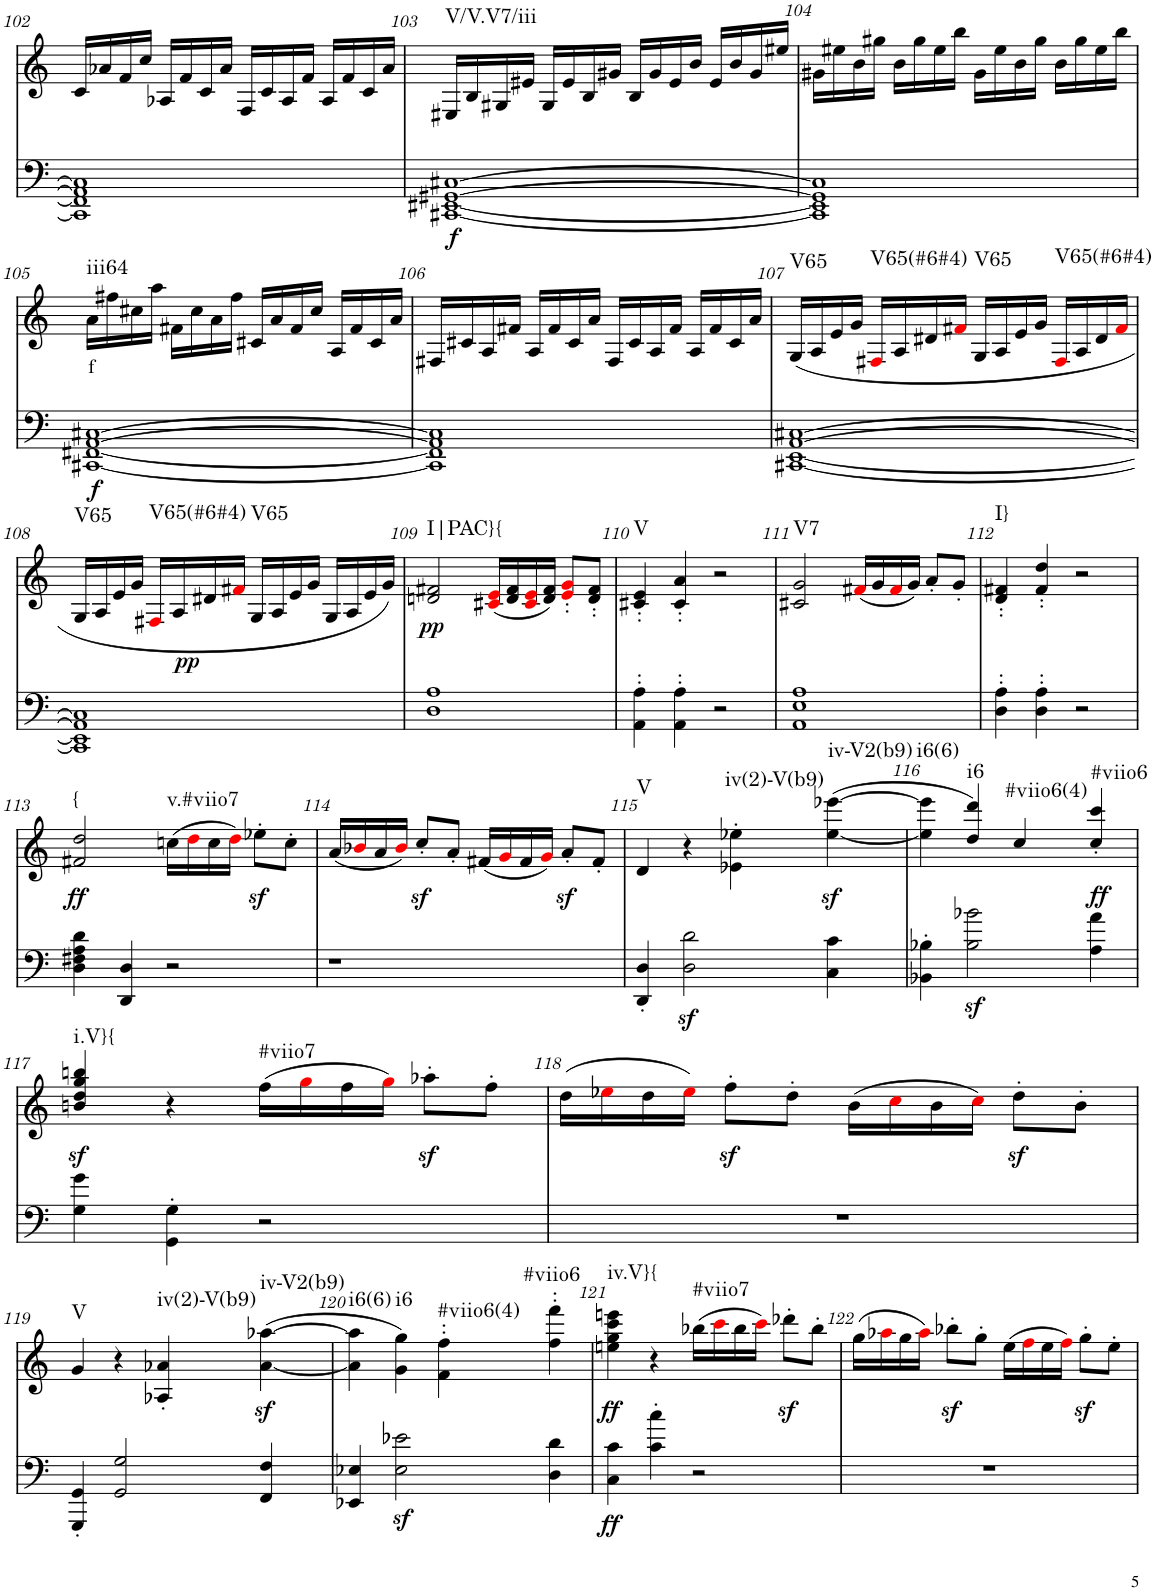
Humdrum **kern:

**kern	**dynam	**kern	**text	**dynam	**harte
*part2	*part2	*part1	*part1	*part1	*part1
*staff2	*staff2	*staff1	*staff1	*staff1	*
*I"piano	*	*I"piano	*	*	*
*I'Pno	*	*I'Pno	*	*	*
!!LO:PB:g=z
*clefF4	*	*clefG2	*	*	*
*k[]	*	*k[]	*	*	*
*M4/4	*	*M4/4	*	*	*
=102	=102	=102	=102	=102	=102
1CC] 1FF] 1AA-] 1C]	.	16c/LL	.	.	.
.	.	16a-X/	.	.	.
.	.	16f/	.	.	.
.	.	16cc/JJ	.	.	.
.	.	16A-X/LL	.	.	.
.	.	16f/	.	.	.
.	.	16c/	.	.	.
.	.	16a-/JJ	.	.	.
.	.	16F/LL	.	.	.
.	.	16c/	.	.	.
.	.	16A-/	.	.	.
.	.	16f/JJ	.	.	.
.	.	16A-/LL	.	.	.
.	.	16f/	.	.	.
.	.	16c/	.	.	.
.	.	16a-/JJ	.	.	.
=103	=103	=103	=103	=103	=103
!	!LO:DY:b	!	!	!	!LO:H:kt=V/V.V7/iii
[1CC#X [1EE#X [1GG#X [1C#X	f	16E#X/LL	.	.	N
.	.	16B/	.	.	.
.	.	16G#X/	.	.	.
.	.	16e#X/JJ	.	.	.
.	.	16G#/LL	.	.	.
.	.	16e#/	.	.	.
.	.	16B/	.	.	.
.	.	16g#X/JJ	.	.	.
.	.	16B/LL	.	.	.
.	.	16g#/	.	.	.
.	.	16e#/	.	.	.
.	.	16b/JJ	.	.	.
.	.	16e#/LL	.	.	.
.	.	16b/	.	.	.
.	.	16g#/	.	.	.
.	.	16ee#X/JJ	.	.	.
=104	=104	=104	=104	=104	=104
1CC#] 1EE#] 1GG#] 1C#]	.	16g#X\LL	.	.	.
.	.	16ee#X\	.	.	.
.	.	16b\	.	.	.
.	.	16gg#X\JJ	.	.	.
.	.	16b\LL	.	.	.
.	.	16gg#\	.	.	.
.	.	16ee#\	.	.	.
.	.	16bb\JJ	.	.	.
.	.	16g#\LL	.	.	.
.	.	16ee#\	.	.	.
.	.	16b\	.	.	.
.	.	16gg#\JJ	.	.	.
.	.	16b\LL	.	.	.
.	.	16gg#\	.	.	.
.	.	16ee#\	.	.	.
.	.	16bb\JJ	.	.	.
!!LO:LB:g=z
=105	=105	=105	=105	=105	=105
!	!LO:DY:b	!	!LO:LY:b	!	!LO:H:kt=iii64
[1CC#X [1FF#X [1AA [1C#X	f	16a\LL	f	.	N
.	.	16ff#X\	.	.	.
.	.	16cc#X\	.	.	.
.	.	16aa\JJ	.	.	.
.	.	16f#X\LL	.	.	.
.	.	16cc#\	.	.	.
.	.	16a\	.	.	.
.	.	16ff#\JJ	.	.	.
.	.	16c#X/LL	.	.	.
.	.	16a/	.	.	.
.	.	16f#/	.	.	.
.	.	16cc#/JJ	.	.	.
.	.	16A/LL	.	.	.
.	.	16f#/	.	.	.
.	.	16c#/	.	.	.
.	.	16a/JJ	.	.	.
=106	=106	=106	=106	=106	=106
1CC#] 1FF#] 1AA] 1C#]	.	16F#X/LL	.	.	.
.	.	16c#X/	.	.	.
.	.	16A/	.	.	.
.	.	16f#X/JJ	.	.	.
.	.	16A/LL	.	.	.
.	.	16f#/	.	.	.
.	.	16c#/	.	.	.
.	.	16a/JJ	.	.	.
.	.	16F#/LL	.	.	.
.	.	16c#/	.	.	.
.	.	16A/	.	.	.
.	.	16f#/JJ	.	.	.
.	.	16A/LL	.	.	.
.	.	16f#/	.	.	.
.	.	16c#/	.	.	.
.	.	16a/JJ	.	.	.
=107	=107	=107	=107	=107	=107
!	!	!	!	!	!LO:H:kt=V65
[1CC#X [1EE [1AA [1C#X	.	(16G/LL	.	.	N
.	.	16A/	.	.	.
.	.	16e/	.	.	.
.	.	16g/JJ	.	.	.
!	!	!	!	!	!LO:H:kt=V65(#6#4)
.	.	16F#Xi/LL	.	.	N
.	.	16A/	.	.	.
.	.	16d#X/	.	.	.
.	.	16f#Xi/JJ	.	.	.
!	!	!	!	!	!LO:H:kt=V65
.	.	16G/LL	.	.	N
.	.	16A/	.	.	.
.	.	16e/	.	.	.
.	.	16g/JJ	.	.	.
!	!	!	!	!	!LO:H:kt=V65(#6#4)
.	.	16F#i/LL	.	.	N
.	.	16A/	.	.	.
.	.	16d#/	.	.	.
.	.	16f#i/JJ	.	.	.
!!LO:LB:g=z
=108	=108	=108	=108	=108	=108
!	!LO:DY:a	!	!	!	!LO:H:kt=V65
1CC#] 1EE] 1AA] 1C#]	pp	16G/LL	.	.	N
.	.	16A/	.	.	.
.	.	16e/	.	.	.
.	.	16g/JJ	.	.	.
!	!	!	!	!	!LO:H:kt=V65(#6#4)
.	.	16F#Xi/LL	.	.	N
.	.	16A/	.	.	.
.	.	16d#X/	.	.	.
.	.	16f#Xi/JJ	.	.	.
!	!	!	!	!	!LO:H:kt=V65
.	.	16G/LL	.	.	N
.	.	16A/	.	.	.
.	.	16e/	.	.	.
.	.	16g/JJ	.	.	.
.	.	16G/LL	.	.	.
.	.	16A/	.	.	.
.	.	16e/	.	.	.
.	.	16g/JJ)	.	.	.
=109	=109	=109	=109	=109	=109
!	!	!	!	!LO:DY:b	!LO:H:kt=I|PAC}{
1D 1A	.	2dn/ 2f#X/	.	pp	N
.	.	(16c#Xi/ 16ei/LL	.	.	.
.	.	16d/ 16f#/	.	.	.
.	.	16c#i/ 16ei/	.	.	.
.	.	16d/ 16f#/JJ)	.	.	.
.	.	8ei/' 8gi/'L	.	.	.
.	.	8d/' 8f#/'J	.	.	.
=110	=110	=110	=110	=110	=110
!	!	!	!	!	!LO:H:kt=V
4AA\' 4A\'	.	4c#X/' 4e/'	.	.	N
4AA\' 4A\'	.	4c#/' 4a/'	.	.	.
2r	.	2r	.	.	.
=111	=111	=111	=111	=111	=111
!	!	!	!	!	!LO:H:kt=V7
1AA 1E 1A	.	2c#X/ 2g/	.	.	N
.	.	(16f#Xi/LL	.	.	.
.	.	16g/	.	.	.
.	.	16f#i/	.	.	.
.	.	16g/JJ)	.	.	.
.	.	8a'/L	.	.	.
.	.	8g'/J	.	.	.
=112	=112	=112	=112	=112	=112
!	!	!	!	!	!LO:H:kt=I}
4D\' 4A\'	.	4d/' 4f#X/'	.	.	N
4D\' 4A\'	.	4f#/' 4dd/'	.	.	.
2r	.	2r	.	.	.
!!LO:LB:g=z
=113	=113	=113	=113	=113	=113
!	!	!	!	!LO:DY:b	!LO:H:kt={
4D\ 4F#X\ 4A\ 4d\	.	2f#X/ 2dd/	.	ff	N
4DD/ 4D/	.	.	.	.	.
!	!	!	!	!	!LO:H:kt=v.#viio7
2r	.	(16ccn\LL	.	.	N
.	.	16ddi\	.	.	.
.	.	16cc\	.	.	.
.	.	16ddi\JJ)	.	.	.
.	.	8ee-Xz<'\L	.	.	.
.	.	8cc'\J	.	.	.
=114	=114	=114	=114	=114	=114
1r	.	(16a/LL	.	.	.
.	.	16b-Xi/	.	.	.
.	.	16a/	.	.	.
.	.	16b-i/JJ)	.	.	.
.	.	8ccz<'/L	.	.	.
.	.	8a'/J	.	.	.
.	.	(16f#X/LL	.	.	.
.	.	16gi/	.	.	.
.	.	16f#/	.	.	.
.	.	16gi/JJ)	.	.	.
.	.	8az<'/L	.	.	.
.	.	8f#'/J	.	.	.
=115	=115	=115	=115	=115	=115
!	!	!	!	!	!LO:H:kt=V
4DD/' 4D/'	.	4d/	.	.	N
2D\z< 2d\z<	.	4r	.	.	.
!	!	!	!	!	!LO:H:kt=iv(2)-V(b9)
.	.	4e-X\' 4ee-X\'	.	.	N
!	!	!	!	!LO:DY:b	!LO:H:kt=iv-V2(b9)
4C\ 4c\	.	([4ee-\ [4eee-X\	.	sf	N
=116	=116	=116	=116	=116	=116
!	!	!	!	!	!LO:H:kt=i6(6)
4BB-X\' 4B-X\'	.	4ee-\] 4eee-\]	.	.	N
!	!	!	!	!	!LO:H:kt=i6
2B-\z< 2b-X\z<	.	4dd/ 4ddd/)	.	.	N
!	!	!	!	!	!LO:H:kt=#viio6(4)
.	.	4cc/	.	.	N
!	!	!	!LO:LY:b	!LO:DY:b	!LO:H:kt=#viio6
4A\ 4a\	.	4cc/' 4ccc/'	ff	ff	N
!!LO:LB:g=z
=117	=117	=117	=117	=117	=117
!	!	!	!	!LO:DY:b	!LO:H:kt=i.V}{
4G\ 4g\	.	4bn/ 4dd/ 4gg/ 4bbn/	.	sf	N
4GG\' 4G\'	.	4r	.	.	.
!	!	!	!	!	!LO:H:kt=#viio7
2r	.	(16ff\LL	.	.	N
.	.	16ggi\	.	.	.
.	.	16ff\	.	.	.
.	.	16ggi\JJ)	.	.	.
.	.	8aa-Xz<'\L	.	.	.
.	.	8ff'\J	.	.	.
=118	=118	=118	=118	=118	=118
1r	.	(16dd\LL	.	.	.
.	.	16ee-Xi\	.	.	.
.	.	16dd\	.	.	.
.	.	16ee-i\JJ)	.	.	.
.	.	8ffz<'\L	.	.	.
.	.	8dd'\J	.	.	.
.	.	(16b\LL	.	.	.
.	.	16cci\	.	.	.
.	.	16b\	.	.	.
.	.	16cci\JJ)	.	.	.
.	.	8ddz<'\L	.	.	.
.	.	8b'\J	.	.	.
!!LO:LB:g=z
=119	=119	=119	=119	=119	=119
!	!	!	!	!	!LO:H:kt=V
4GGG/' 4GG/'	.	4g/	.	.	N
2GG/ 2G/	.	4r	.	.	.
!	!	!	!	!	!LO:H:kt=iv(2)-V(b9)
.	.	4A-X/' 4a-X/'	.	.	N
!	!	!	!	!LO:DY:b	!LO:H:kt=iv-V2(b9)
4FF/ 4F/	.	([4a-\ [4aa-X\	.	sf	N
=120	=120	=120	=120	=120	=120
!	!	!	!	!	!LO:H:kt=i6(6)
4EE-X/ 4E-X/	.	4a-\] 4aa-\]	.	.	N
!	!	!	!	!	!LO:H:kt=i6
2E-\z< 2e-X\z<	.	4g\ 4gg\)	.	.	N
!	!	!	!	!	!LO:H:kt=#viio6(4)
.	.	4f\' 4ff\'	.	.	N
!	!	!	!	!	!LO:H:kt=#viio6
4D\ 4d\	.	4ff\' 4fff\'	.	.	N
=121	=121	=121	=121	=121	=121
!	!LO:DY:b	!	!	!LO:DY:b	!LO:H:kt=iv.V}{
4C\ 4c\	ff	4een\ 4gg\ 4ccc\ 4eeen\	.	ff	N
4c\' 4cc\'	.	4r	.	.	.
!	!	!	!	!	!LO:H:kt=#viio7
2r	.	(16bb-X\LL	.	.	N
.	.	16ccci\	.	.	.
.	.	16bb-\	.	.	.
.	.	16ccci\JJ)	.	.	.
.	.	8ddd-Xz<'\L	.	.	.
.	.	8bb-'\J	.	.	.
=122	=122	=122	=122	=122	=122
1r	.	(16gg\LL	.	.	.
.	.	16aa-Xi\	.	.	.
.	.	16gg\	.	.	.
.	.	16aa-i\JJ)	.	.	.
.	.	8bb-Xz<'\L	.	.	.
.	.	8gg'\J	.	.	.
.	.	(16ee\LL	.	.	.
.	.	16ffi\	.	.	.
.	.	16ee\	.	.	.
.	.	16ffi\JJ)	.	.	.
.	.	8ggz<'\L	.	.	.
.	.	8ee'\J	.	.	.
=	=	=	=	=	=
*-	*-	*-	*-	*-	*-
